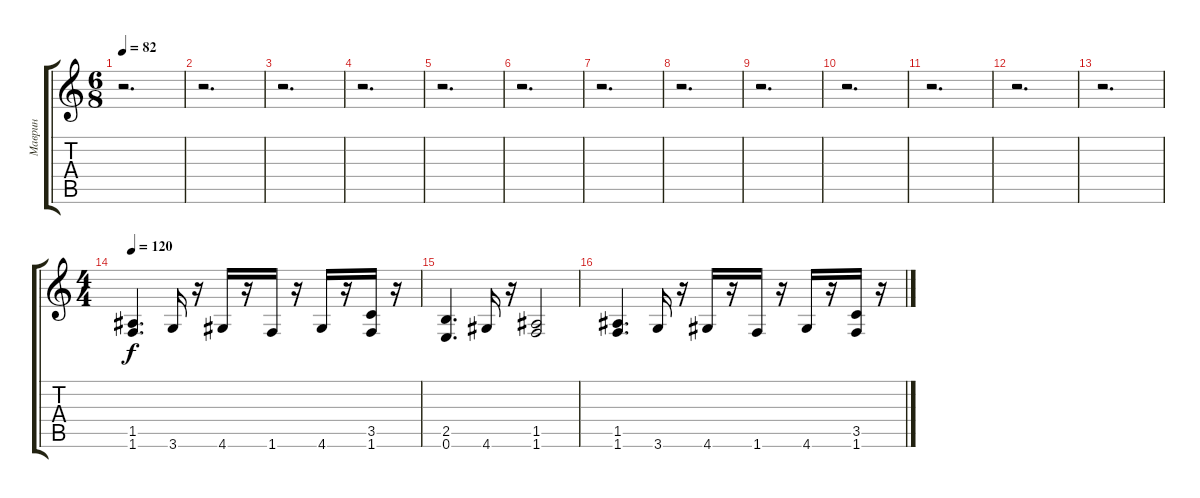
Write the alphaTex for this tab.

\track ("Маврин" "Маврин") {instrument distortionguitar}
\staff {score tabs}
\tuning (E4 B3 G3 D3 A2 E2) {hide}
\ts (6 8)
\tempo 82
\clef g2
\ks c
r.2{d dy f} |
r.2{d} |
r.2{d} |
r.2{d} |
r.2{d} |
r.2{d} |
r.2{d} |
r.2{d} |
r.2{d} |
r.2{d} |
r.2{d} |
r.2{d} |
r.2{d} |
\ts (4 4)
\tempo 120
(1.5 1.6).4{d} 3.6.16 r.16 4.6.16 r.16 1.6.16 r.16 4.6.16 r.16 (3.5 1.6).16 r.16 |
(2.5 0.6).4{d} 4.6.16 r.16 (1.5 1.6).2 |
(1.5 1.6).4{d} 3.6.16 r.16 4.6.16 r.16 1.6.16 r.16 4.6.16 r.16 (3.5 1.6).16 r.16
